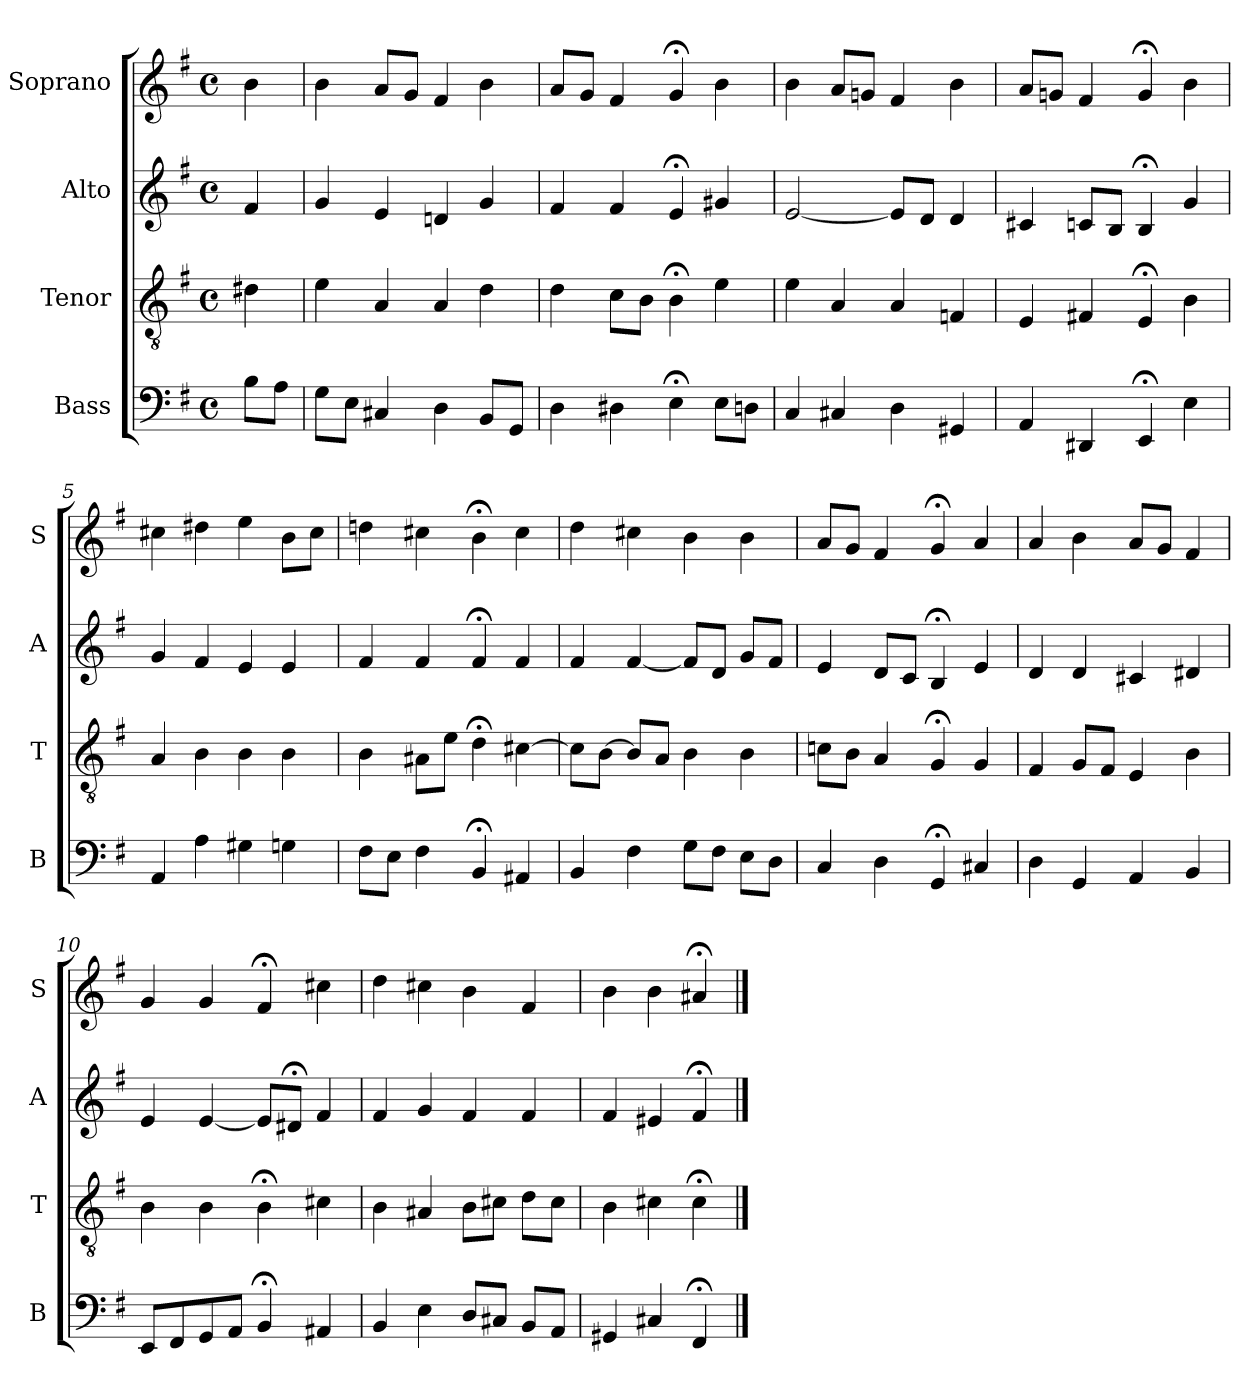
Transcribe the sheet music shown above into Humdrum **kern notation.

**kern	**kern	**kern	**kern
*part4	*part3	*part2	*part1
*staff4	*staff3	*staff2	*staff1
*I"Bass	*I"Tenor	*I"Alto	*I"Soprano
*I'B	*I'T	*I'A	*I'S
*clefF4	*clefGv2	*clefG2	*clefG2
*k[f#]	*k[f#]	*k[f#]	*k[f#]
*e:	*e:	*e:	*e:
*M4/4	*M4/4	*M4/4	*M4/4
*met(c)	*met(c)	*met(c)	*met(c)
*MM100	*MM100	*MM100	*MM100
=	=	=	=
8BL	4d#X	4f#	4b
8AJ	.	.	.
=1	=1	=1	=1
8GL	4e	4g	4b
8EJ	.	.	.
4C#X	4A	4e	8aL
.	.	.	8gJ
4D	4A	4dn	4f#
8BBL	4d	4g	4b
8GGJ	.	.	.
=2	=2	=2	=2
4D	4d	4f#	8aL
.	.	.	8gJ
4D#X	8cL	4f#	4f#
.	8BJ	.	.
4E;<	4B;<	4e;<	4g;<
8EL	4e	4g#X	4b
8DnJ	.	.	.
=3	=3	=3	=3
4C	4e	[2e	4b
4C#X	4A	.	8aL
.	.	.	8gnJ
4D	4A	8eL]	4f#
.	.	8dJ	.
4GG#X	4Fn	4d	4b
=4	=4	=4	=4
4AA	4E	4c#X	8aL
.	.	.	8gnJ
4DD#X	4F#X	8cnL	4f#
.	.	8BJ	.
4EE;<	4E;<	4B;<	4g;<
4E	4B	4g	4b
=5	=5	=5	=5
4AA	4A	4g	4cc#X
4Ai	4Bi	4f#i	4dd#Xi
4G#X	4B	4e	4ee
4Gn	4B	4e	8bL
.	.	.	8cc#J
=6	=6	=6	=6
8F#L	4B	4f#	4ddn
8EJ	.	.	.
4F#	8A#XL	4f#	4cc#X
.	8eJ	.	.
4BB;<	4d;<	4f#;<	4b;<
4AA#X	[4c#X	4f#	4cc#
=7	=7	=7	=7
4BB	8c#L]	4f#	4dd
.	[8BJ	.	.
4F#	8BL]	[4f#	4cc#X
.	8AJ	.	.
8GL	4B	8f#L]	4b
8F#J	.	8dJ	.
8EL	4B	8gL	4b
8DJ	.	8f#J	.
=8	=8	=8	=8
4C	8cnL	4e	8aL
.	8BJ	.	8gJ
4D	4A	8dL	4f#
.	.	8cJ	.
4GG;<	4G;<	4B;<	4g;<
4C#X	4G	4e	4a
=9	=9	=9	=9
4D	4F#	4d	4a
4GG	8GL	4d	4b
.	8F#J	.	.
4AA	4E	4c#X	8aL
.	.	.	8gJ
4BB	4B	4d#X	4f#
=10	=10	=10	=10
8EEL	4B	4e	4g
8FF#	.	.	.
8GG	4B	[4e	4g
8AAJ	.	.	.
4BB;<	4B;<	8eL]	4f#;<
.	.	8d#X;<J	.
4AA#X	4c#X	4f#	4cc#X
=11	=11	=11	=11
4BB	4B	4f#	4dd
4E	4A#X	4g	4cc#X
8DL	8BL	4f#	4b
8C#XJ	8c#XJ	.	.
8BBL	8dL	4f#	4f#
8AAJ	8c#J	.	.
=12	=12	=12	=12
4GG#X	4B	4f#	4b
4C#X	4c#X	4e#X	4b
4FF#;<	4c#;<	4f#;<	4a#X;<
==	==	==	==
*-	*-	*-	*-
